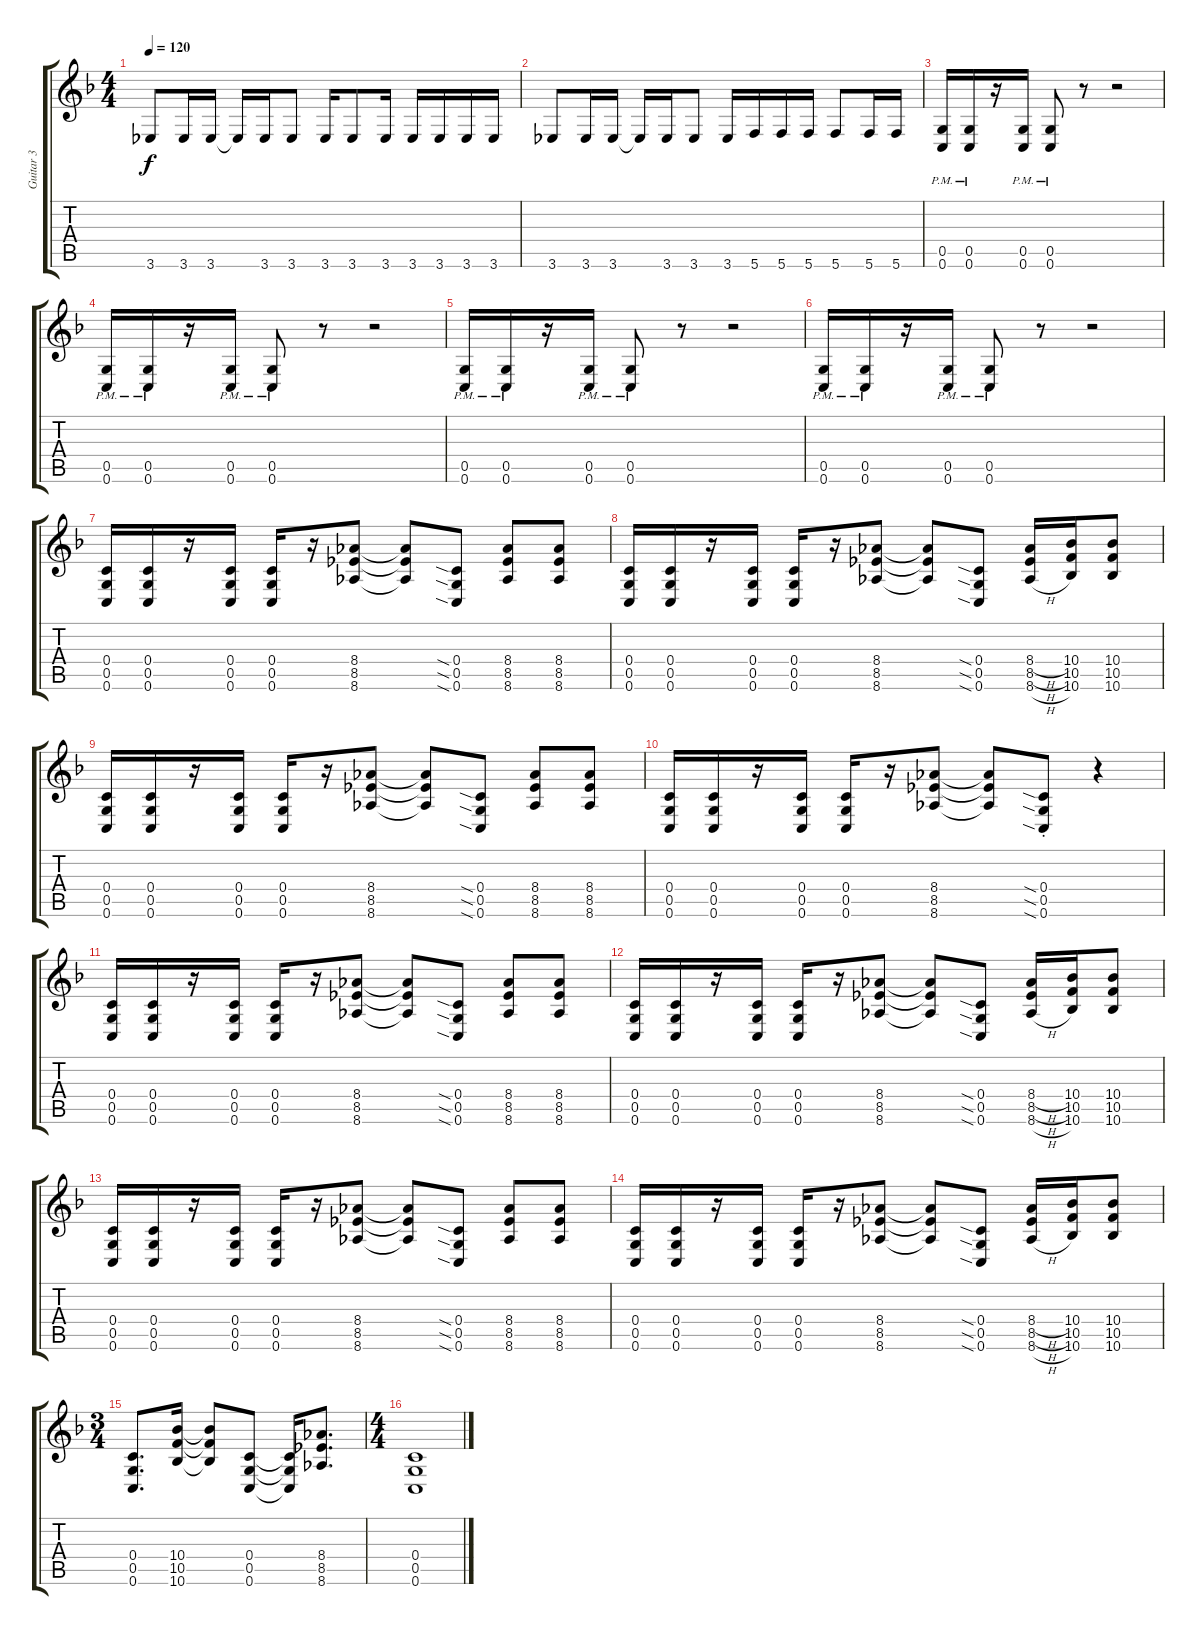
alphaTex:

\track ("Guitar 3" "Guitar 3") {instrument distortionguitar}
\staff {score tabs}
\tuning (D4 A3 F3 C3 G2 C2) {hide}
\ts (4 4)
\tempo 120
\clef g2
\ks f
3.6.8{dy f} 3.6.16 3.6.16 3.6{t}.16 3.6.16 3.6.8 3.6.16 3.6.8 3.6.16 3.6.16 3.6.16 3.6.16 3.6.16 |
3.6.8 3.6.16 3.6.16 3.6{t}.16 3.6.16 3.6.8 3.6.16 5.6.16 5.6.16 5.6.16 5.6.8 5.6.16 5.6.16 |
(0.5 0.6{pm}).16 (0.5 0.6{pm}).16 r.16 (0.5 0.6{pm}).16 (0.5 0.6{pm}).8 r.8 r.2 |
(0.5 0.6{pm}).16 (0.5 0.6{pm}).16 r.16 (0.5 0.6{pm}).16 (0.5 0.6{pm}).8 r.8 r.2 |
(0.5 0.6{pm}).16 (0.5 0.6{pm}).16 r.16 (0.5 0.6{pm}).16 (0.5 0.6{pm}).8 r.8 r.2 |
(0.5 0.6{pm}).16 (0.5 0.6{pm}).16 r.16 (0.5 0.6{pm}).16 (0.5 0.6{pm}).8 r.8 r.2 |
(0.4 0.5 0.6).16 (0.4 0.5 0.6).16 r.16 (0.4 0.5 0.6).16 (0.4 0.5 0.6).16 r.16 (8.4 8.5 8.6).8 (8.4{t} 8.5{t} 8.6{t}).8 (0.4{sia} 0.5{sia} 0.6{sia}).8 (8.4 8.5 8.6).8 (8.4 8.5 8.6).8 |
(0.4 0.5 0.6).16 (0.4 0.5 0.6).16 r.16 (0.4 0.5 0.6).16 (0.4 0.5 0.6).16 r.16 (8.4 8.5 8.6).8 (8.4{t} 8.5{t} 8.6{t}).8 (0.4{sia} 0.5{sia} 0.6{sia}).8 (8.4{h} 8.5{h} 8.6{h}).16 (10.4 10.5 10.6).16 (10.4 10.5 10.6).8 |
(0.4 0.5 0.6).16 (0.4 0.5 0.6).16 r.16 (0.4 0.5 0.6).16 (0.4 0.5 0.6).16 r.16 (8.4 8.5 8.6).8 (8.4{t} 8.5{t} 8.6{t}).8 (0.4{sia} 0.5{sia} 0.6{sia}).8 (8.4 8.5 8.6).8 (8.4 8.5 8.6).8 |
(0.4 0.5 0.6).16 (0.4 0.5 0.6).16 r.16 (0.4 0.5 0.6).16 (0.4 0.5 0.6).16 r.16 (8.4 8.5 8.6).8 (8.4{t} 8.5{t} 8.6{t}).8 (0.4{sia} 0.5{sia} 0.6{sia st}).8 r.4 |
(0.4 0.5 0.6).16 (0.4 0.5 0.6).16 r.16 (0.4 0.5 0.6).16 (0.4 0.5 0.6).16 r.16 (8.4 8.5 8.6).8 (8.4{t} 8.5{t} 8.6{t}).8 (0.4{sia} 0.5{sia} 0.6{sia}).8 (8.4 8.5 8.6).8 (8.4 8.5 8.6).8 |
(0.4 0.5 0.6).16 (0.4 0.5 0.6).16 r.16 (0.4 0.5 0.6).16 (0.4 0.5 0.6).16 r.16 (8.4 8.5 8.6).8 (8.4{t} 8.5{t} 8.6{t}).8 (0.4{sia} 0.5{sia} 0.6{sia}).8 (8.4{h} 8.5{h} 8.6{h}).16 (10.4 10.5 10.6).16 (10.4 10.5 10.6).8 |
(0.4 0.5 0.6).16 (0.4 0.5 0.6).16 r.16 (0.4 0.5 0.6).16 (0.4 0.5 0.6).16 r.16 (8.4 8.5 8.6).8 (8.4{t} 8.5{t} 8.6{t}).8 (0.4{sia} 0.5{sia} 0.6{sia}).8 (8.4 8.5 8.6).8 (8.4 8.5 8.6).8 |
(0.4 0.5 0.6).16 (0.4 0.5 0.6).16 r.16 (0.4 0.5 0.6).16 (0.4 0.5 0.6).16 r.16 (8.4 8.5 8.6).8 (8.4{t} 8.5{t} 8.6{t}).8 (0.4{sia} 0.5{sia} 0.6{sia}).8 (8.4{h} 8.5{h} 8.6{h}).16 (10.4 10.5 10.6).16 (10.4 10.5 10.6).8 |
\ts (3 4)
(0.4 0.5 0.6).8{d} (10.4 10.5 10.6).16 (10.4{t} 10.5{t} 10.6{t}).8 (0.4 0.5 0.6).8 (0.4{t} 0.5{t} 0.6{t}).16 (8.4 8.5 8.6).8{d} |
\ts (4 4)
(0.4 0.5 0.6).1
